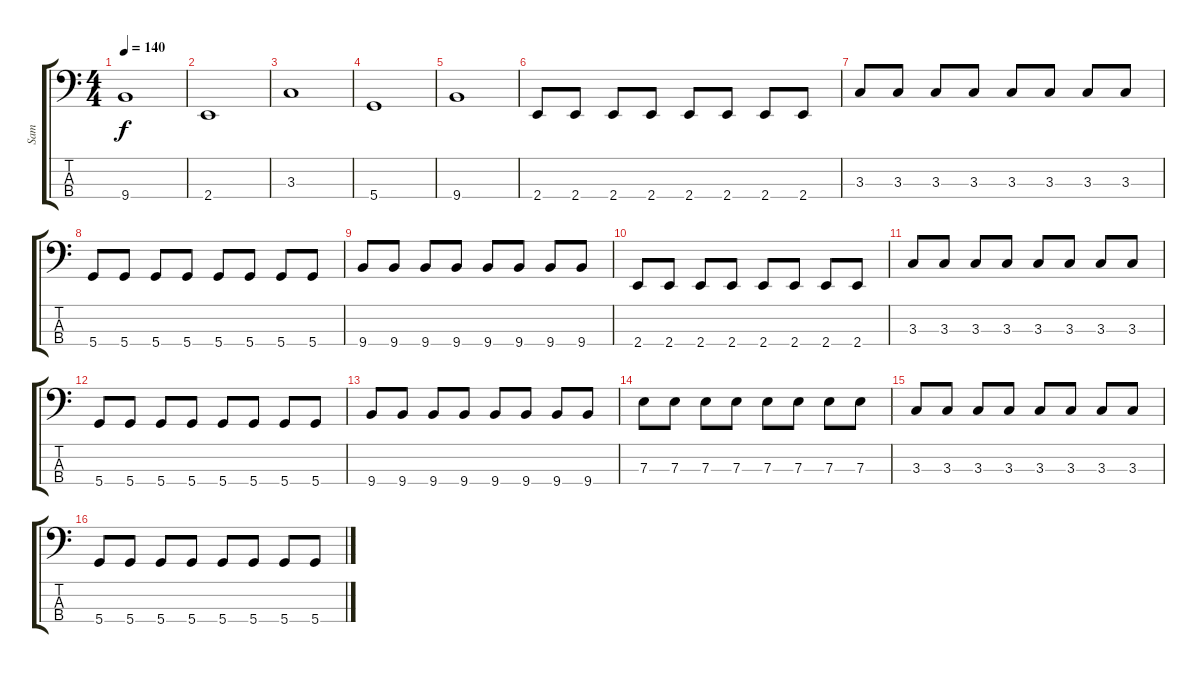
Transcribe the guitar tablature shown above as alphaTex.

\track ("Sam" "Sam") {instrument electricbassfinger}
\staff {score tabs}
\tuning (G2 D2 A1 D1) {hide}
\ts (4 4)
\tempo 140
\clef f4
\ks c
9.4.1{dy f} |
2.4.1 |
3.3.1 |
5.4.1 |
9.4.1 |
2.4.8 2.4.8 2.4.8 2.4.8 2.4.8 2.4.8 2.4.8 2.4.8 |
3.3.8 3.3.8 3.3.8 3.3.8 3.3.8 3.3.8 3.3.8 3.3.8 |
5.4.8 5.4.8 5.4.8 5.4.8 5.4.8 5.4.8 5.4.8 5.4.8 |
9.4.8 9.4.8 9.4.8 9.4.8 9.4.8 9.4.8 9.4.8 9.4.8 |
2.4.8 2.4.8 2.4.8 2.4.8 2.4.8 2.4.8 2.4.8 2.4.8 |
3.3.8 3.3.8 3.3.8 3.3.8 3.3.8 3.3.8 3.3.8 3.3.8 |
5.4.8 5.4.8 5.4.8 5.4.8 5.4.8 5.4.8 5.4.8 5.4.8 |
9.4.8 9.4.8 9.4.8 9.4.8 9.4.8 9.4.8 9.4.8 9.4.8 |
7.3.8 7.3.8 7.3.8 7.3.8 7.3.8 7.3.8 7.3.8 7.3.8 |
3.3.8 3.3.8 3.3.8 3.3.8 3.3.8 3.3.8 3.3.8 3.3.8 |
5.4.8 5.4.8 5.4.8 5.4.8 5.4.8 5.4.8 5.4.8 5.4.8
